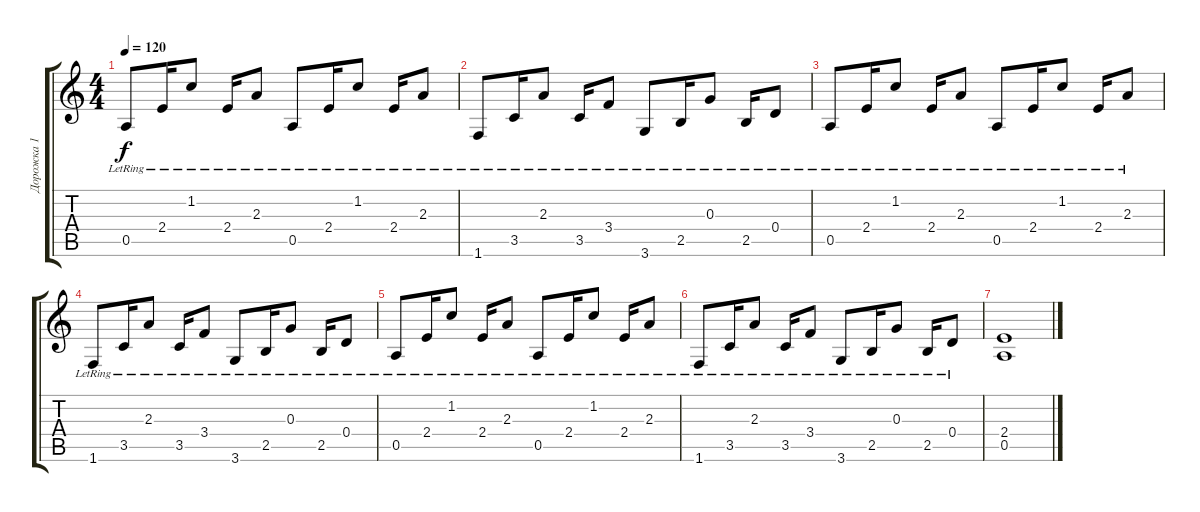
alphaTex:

\track ("Дорожка 1" "Дорожка 1") {instrument acousticguitarsteel}
\staff {score tabs}
\tuning (E4 B3 G3 D3 A2 E2) {hide}
\ts (4 4)
\tempo 120
\clef g2
\ks c
0.5{lr}.8{dy f} 2.4{lr}.16 1.2{lr}.8 2.4{lr}.16 2.3{lr}.8 0.5{lr}.8 2.4{lr}.16 1.2{lr}.8 2.4{lr}.16 2.3{lr}.8 |
1.6{lr}.8 3.5{lr}.16 2.3{lr}.8 3.5{lr}.16 3.4{lr}.8 3.6{lr}.8 2.5{lr}.16 0.3{lr}.8 2.5{lr}.16 0.4{lr}.8 |
0.5{lr}.8 2.4{lr}.16 1.2{lr}.8 2.4{lr}.16 2.3{lr}.8 0.5{lr}.8 2.4{lr}.16 1.2{lr}.8 2.4{lr}.16 2.3{lr}.8 |
1.6{lr}.8 3.5{lr}.16 2.3{lr}.8 3.5{lr}.16 3.4{lr}.8 3.6{lr}.8 2.5{lr}.16 0.3{lr}.8 2.5{lr}.16 0.4{lr}.8 |
0.5{lr}.8 2.4{lr}.16 1.2{lr}.8 2.4{lr}.16 2.3{lr}.8 0.5{lr}.8 2.4{lr}.16 1.2{lr}.8 2.4{lr}.16 2.3{lr}.8 |
1.6{lr}.8 3.5{lr}.16 2.3{lr}.8 3.5{lr}.16 3.4{lr}.8 3.6{lr}.8 2.5{lr}.16 0.3{lr}.8 2.5{lr}.16 0.4{lr}.8 |
(2.4 0.5).1
